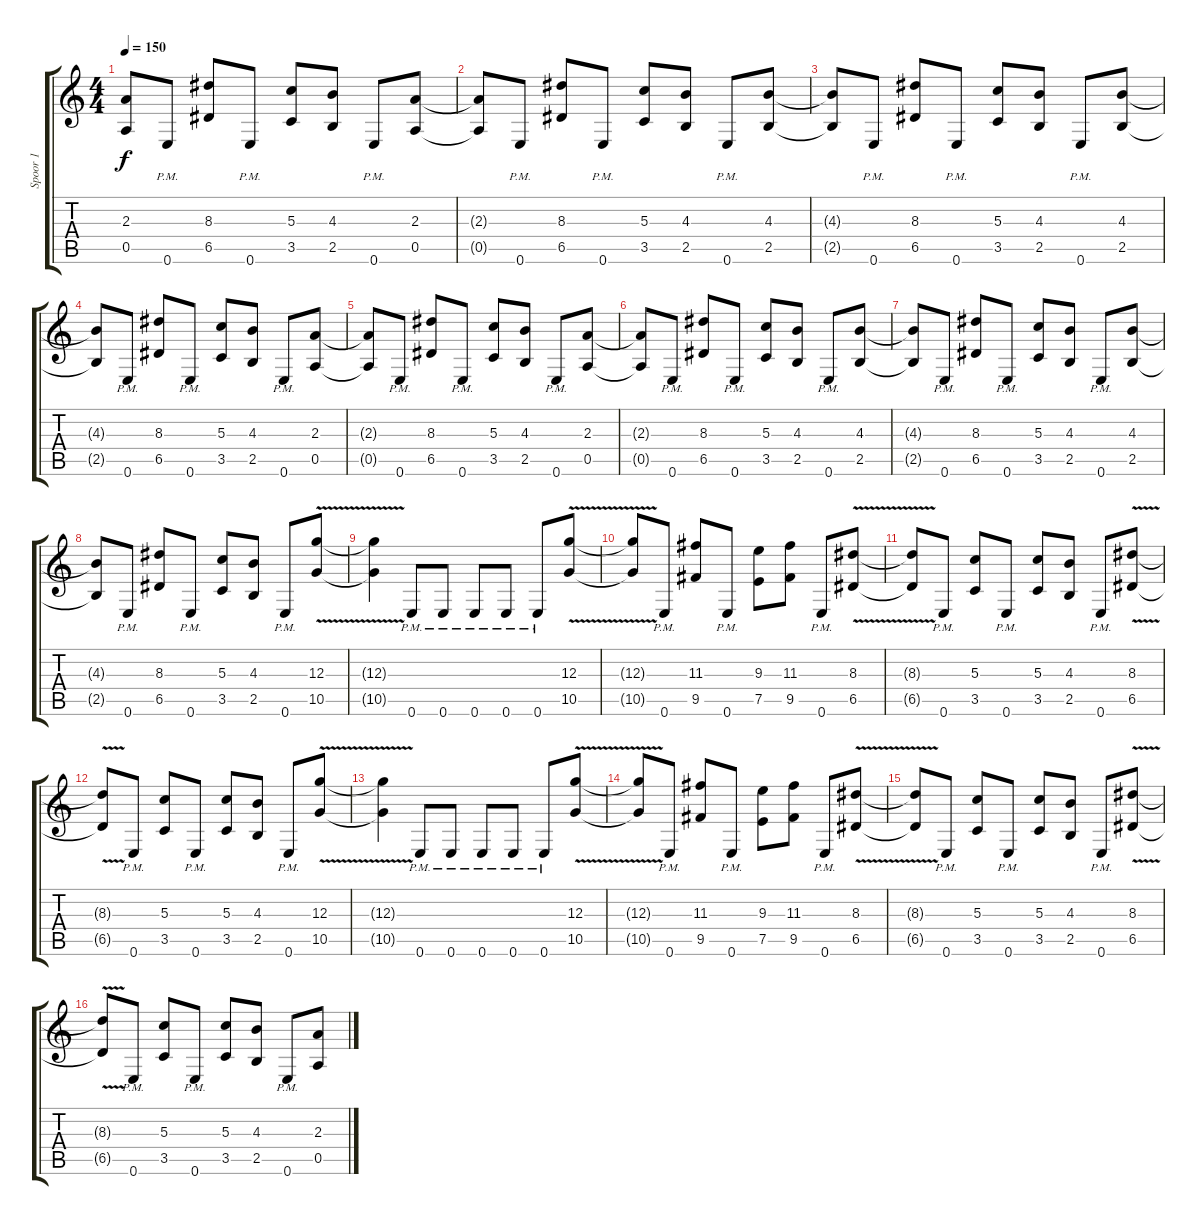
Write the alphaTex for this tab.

\track ("Spoor 1" "Spoor 1") {instrument distortionguitar}
\staff {score tabs}
\tuning (E4 B3 G3 D3 A2 E2) {hide}
\ts (4 4)
\tempo 150
\clef g2
\ks c
(2.3{t} 0.5{t}).8{dy f} 0.6{pm}.8 (8.3 6.5).8 0.6{pm}.8 (5.3 3.5).8 (4.3 2.5).8 0.6{pm}.8 (2.3 0.5).8 |
(2.3{t} 0.5{t}).8 0.6{pm}.8 (8.3 6.5).8 0.6{pm}.8 (5.3 3.5).8 (4.3 2.5).8 0.6{pm}.8 (4.3 2.5).8 |
(4.3{t} 2.5{t}).8 0.6{pm}.8 (8.3 6.5).8 0.6{pm}.8 (5.3 3.5).8 (4.3 2.5).8 0.6{pm}.8 (4.3 2.5).8 |
(4.3{t} 2.5{t}).8 0.6{pm}.8 (8.3 6.5).8 0.6{pm}.8 (5.3 3.5).8 (4.3 2.5).8 0.6{pm}.8 (2.3 0.5).8 |
(2.3{t} 0.5{t}).8 0.6{pm}.8 (8.3 6.5).8 0.6{pm}.8 (5.3 3.5).8 (4.3 2.5).8 0.6{pm}.8 (2.3 0.5).8 |
(2.3{t} 0.5{t}).8 0.6{pm}.8 (8.3 6.5).8 0.6{pm}.8 (5.3 3.5).8 (4.3 2.5).8 0.6{pm}.8 (4.3 2.5).8 |
(4.3{t} 2.5{t}).8 0.6{pm}.8 (8.3 6.5).8 0.6{pm}.8 (5.3 3.5).8 (4.3 2.5).8 0.6{pm}.8 (4.3 2.5).8 |
(4.3{t} 2.5{t}).8 0.6{pm}.8 (8.3 6.5).8 0.6{pm}.8 (5.3 3.5).8 (4.3 2.5).8 0.6{pm}.8 (12.3 10.5{v}).8 |
(12.3{v t} 10.5{t}).4 0.6{pm}.8 0.6{pm}.8 0.6{pm}.8 0.6{pm}.8 0.6{pm}.8 (12.3 10.5{v}).8 |
(12.3{v t} 10.5{t}).8 0.6{pm}.8 (11.3 9.5).8 0.6{pm}.8 (9.3 7.5).8 (11.3 9.5).8 0.6{pm}.8 (8.3 6.5{v}).8 |
(8.3{v t} 6.5{t}).8 0.6{pm}.8 (5.3 3.5).8 0.6{pm}.8 (5.3 3.5).8 (4.3 2.5).8 0.6{pm}.8 (8.3 6.5{v}).8 |
(8.3{v t} 6.5{t}).8 0.6{pm}.8 (5.3 3.5).8 0.6{pm}.8 (5.3 3.5).8 (4.3 2.5).8 0.6{pm}.8 (12.3 10.5{v}).8 |
(12.3{v t} 10.5{t}).4 0.6{pm}.8 0.6{pm}.8 0.6{pm}.8 0.6{pm}.8 0.6{pm}.8 (12.3 10.5{v}).8 |
(12.3{v t} 10.5{t}).8 0.6{pm}.8 (11.3 9.5).8 0.6{pm}.8 (9.3 7.5).8 (11.3 9.5).8 0.6{pm}.8 (8.3 6.5{v}).8 |
(8.3{v t} 6.5{t}).8 0.6{pm}.8 (5.3 3.5).8 0.6{pm}.8 (5.3 3.5).8 (4.3 2.5).8 0.6{pm}.8 (8.3 6.5{v}).8 |
(8.3{v t} 6.5{t}).8 0.6{pm}.8 (5.3 3.5).8 0.6{pm}.8 (5.3 3.5).8 (4.3 2.5).8 0.6{pm}.8 (2.3 0.5).8
